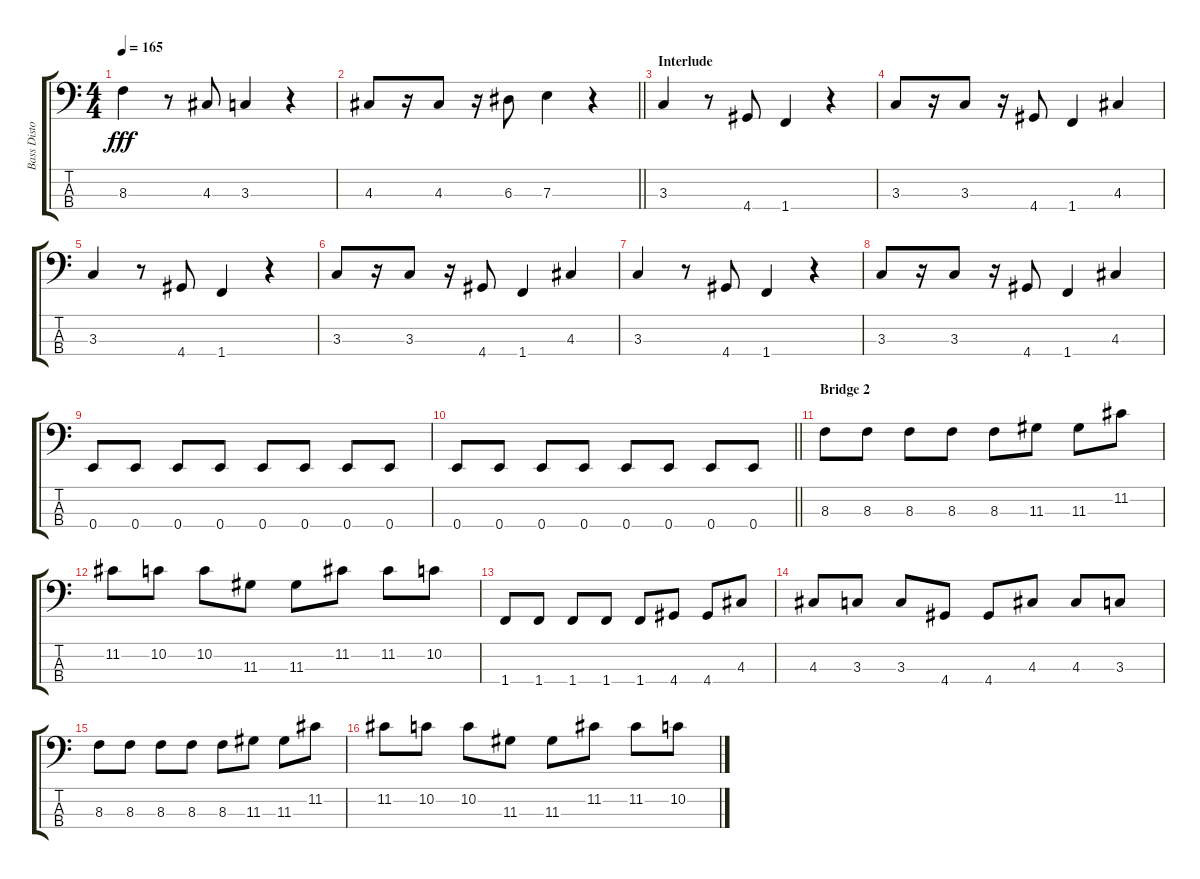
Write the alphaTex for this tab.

\track ("Bass Distortion" "Bass Disto") {instrument distortionguitar}
\staff {score tabs}
\tuning (G2 D2 A1 E1) {hide}
\ts (4 4)
\tempo 165
\clef f4
\ks c
8.3.4{dy fff} r.8 4.3.8 3.3.4 r.4 |
\barLineRight lightlight
4.3.8 r.16 4.3.8 r.16 6.3.8 7.3.4 r.4 |
\section ("" "Interlude")
3.3.4 r.8 4.4.8 1.4.4 r.4 |
3.3.8 r.16 3.3.8 r.16 4.4.8 1.4.4 4.3.4 |
3.3.4 r.8 4.4.8 1.4.4 r.4 |
3.3.8 r.16 3.3.8 r.16 4.4.8 1.4.4 4.3.4 |
3.3.4 r.8 4.4.8 1.4.4 r.4 |
3.3.8 r.16 3.3.8 r.16 4.4.8 1.4.4 4.3.4 |
0.4.8 0.4.8 0.4.8 0.4.8 0.4.8 0.4.8 0.4.8 0.4.8 |
\barLineRight lightlight
0.4.8 0.4.8 0.4.8 0.4.8 0.4.8 0.4.8 0.4.8 0.4.8 |
\section ("" "Bridge 2")
8.3.8 8.3.8 8.3.8 8.3.8 8.3.8 11.3.8 11.3.8 11.2.8 |
11.2.8 10.2.8 10.2.8 11.3.8 11.3.8 11.2.8 11.2.8 10.2.8 |
1.4.8 1.4.8 1.4.8 1.4.8 1.4.8 4.4.8 4.4.8 4.3.8 |
4.3.8 3.3.8 3.3.8 4.4.8 4.4.8 4.3.8 4.3.8 3.3.8 |
8.3.8 8.3.8 8.3.8 8.3.8 8.3.8 11.3.8 11.3.8 11.2.8 |
11.2.8 10.2.8 10.2.8 11.3.8 11.3.8 11.2.8 11.2.8 10.2.8
